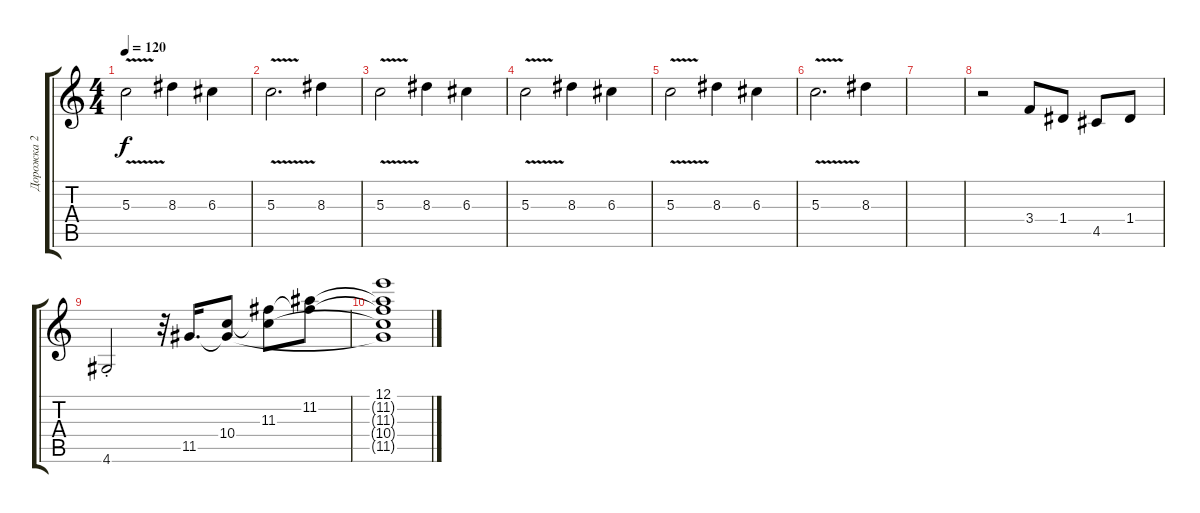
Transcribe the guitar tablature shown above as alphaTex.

\track ("Дорожка 2" "Дорожка 2") {instrument overdrivenguitar}
\staff {score tabs}
\tuning (E4 B3 G3 D3 A2 E2) {hide}
\ts (4 4)
\tempo 120
\clef g2
\ks c
5.3{v}.2{dy f} 8.3.4 6.3.4 |
5.3{v}.2{d} 8.3.4 |
5.3{v}.2 8.3.4 6.3.4 |
5.3{v}.2 8.3.4 6.3.4 |
5.3{v}.2 8.3.4 6.3.4 |
5.3{v}.2{d} 8.3.4 |
|
r.2 3.4.8 1.4.8 4.5.8 1.4.8 |
4.6{st}.2 r.32 11.5.16{d} (10.4 11.5{t}).8 (11.3 10.4{t}).8 (11.2 11.3{t}).8 |
(12.1 11.2{t} 11.3{t} 10.4{t} 11.5{t}).1
